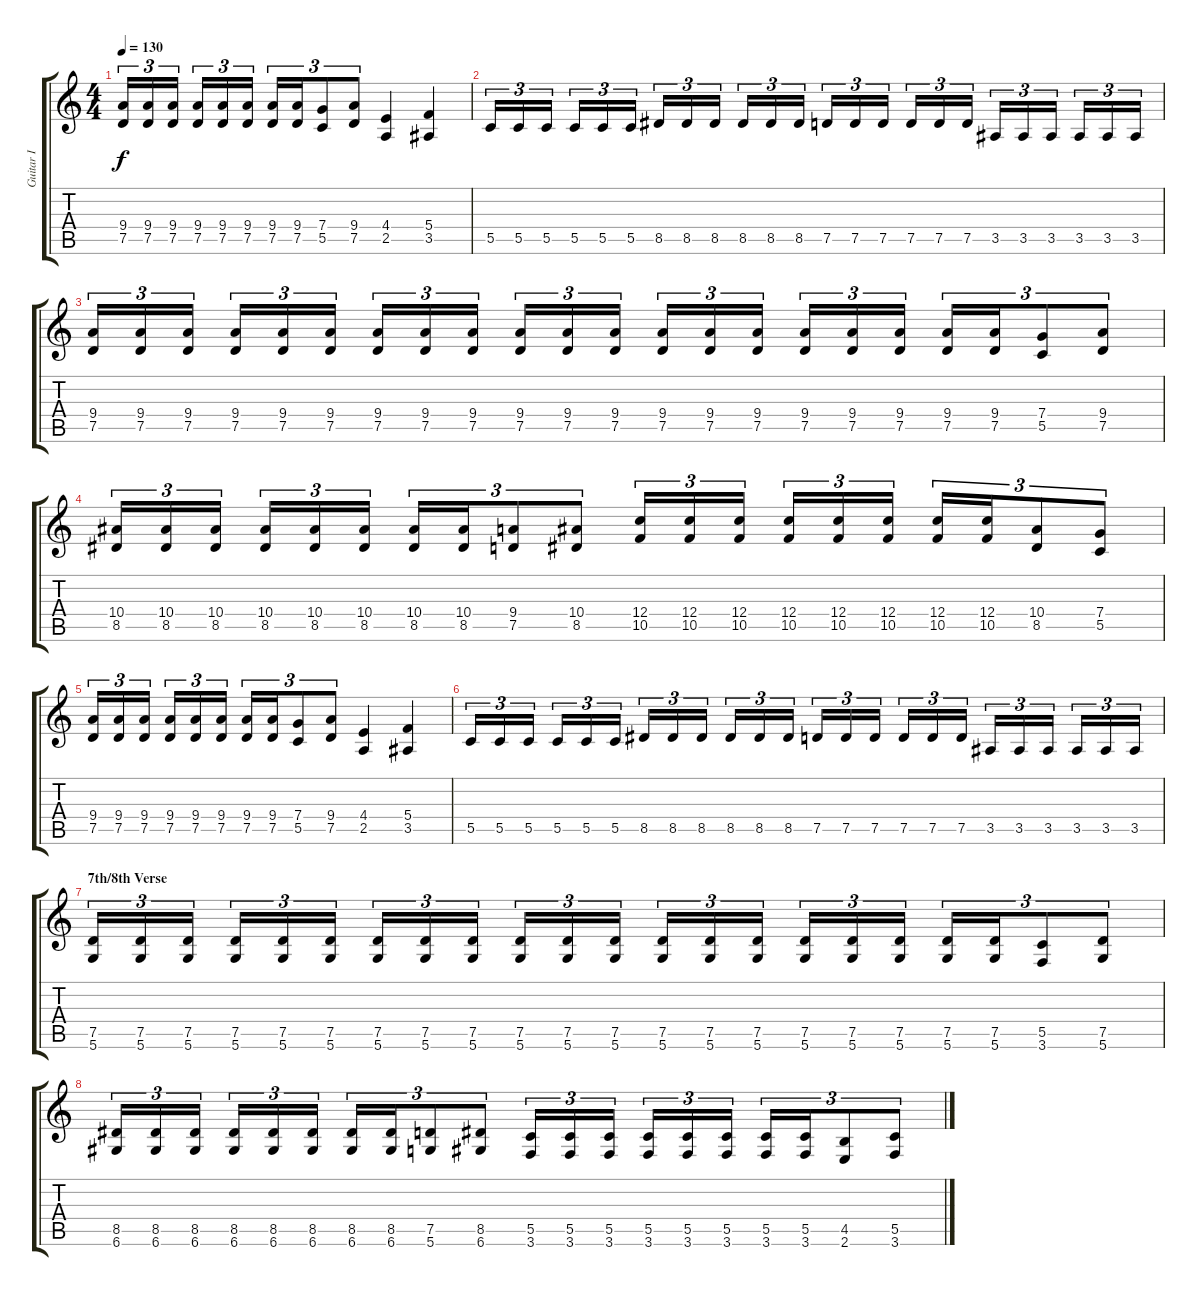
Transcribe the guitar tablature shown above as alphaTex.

\track ("Guitar I" "Guitar I") {instrument distortionguitar}
\staff {score tabs}
\tuning (D4 A3 F3 C3 G2 D2) {hide}
\ts (4 4)
\tempo 130
\clef g2
\ks c
(9.4 7.5).16{tu (3 2) dy f} (9.4 7.5).16{tu (3 2)} (9.4 7.5).16{tu (3 2)} (9.4 7.5).16{tu (3 2)} (9.4 7.5).16{tu (3 2)} (9.4 7.5).16{tu (3 2)} (9.4 7.5).16{tu (3 2)} (9.4 7.5).16{tu (3 2)} (7.4 5.5).8{tu (3 2)} (9.4 7.5).8{tu (3 2)} (4.4 2.5).4 (5.4 3.5).4 |
5.5.16{tu (3 2)} 5.5.16{tu (3 2)} 5.5.16{tu (3 2)} 5.5.16{tu (3 2)} 5.5.16{tu (3 2)} 5.5.16{tu (3 2)} 8.5.16{tu (3 2)} 8.5.16{tu (3 2)} 8.5.16{tu (3 2)} 8.5.16{tu (3 2)} 8.5.16{tu (3 2)} 8.5.16{tu (3 2)} 7.5.16{tu (3 2)} 7.5.16{tu (3 2)} 7.5.16{tu (3 2)} 7.5.16{tu (3 2)} 7.5.16{tu (3 2)} 7.5.16{tu (3 2)} 3.5.16{tu (3 2)} 3.5.16{tu (3 2)} 3.5.16{tu (3 2)} 3.5.16{tu (3 2)} 3.5.16{tu (3 2)} 3.5.16{tu (3 2)} |
(9.4 7.5).16{tu (3 2)} (9.4 7.5).16{tu (3 2)} (9.4 7.5).16{tu (3 2)} (9.4 7.5).16{tu (3 2)} (9.4 7.5).16{tu (3 2)} (9.4 7.5).16{tu (3 2)} (9.4 7.5).16{tu (3 2)} (9.4 7.5).16{tu (3 2)} (9.4 7.5).16{tu (3 2)} (9.4 7.5).16{tu (3 2)} (9.4 7.5).16{tu (3 2)} (9.4 7.5).16{tu (3 2)} (9.4 7.5).16{tu (3 2)} (9.4 7.5).16{tu (3 2)} (9.4 7.5).16{tu (3 2)} (9.4 7.5).16{tu (3 2)} (9.4 7.5).16{tu (3 2)} (9.4 7.5).16{tu (3 2)} (9.4 7.5).16{tu (3 2)} (9.4 7.5).16{tu (3 2)} (7.4 5.5).8{tu (3 2)} (9.4 7.5).8{tu (3 2)} |
(10.4 8.5).16{tu (3 2)} (10.4 8.5).16{tu (3 2)} (10.4 8.5).16{tu (3 2)} (10.4 8.5).16{tu (3 2)} (10.4 8.5).16{tu (3 2)} (10.4 8.5).16{tu (3 2)} (10.4 8.5).16{tu (3 2)} (10.4 8.5).16{tu (3 2)} (9.4 7.5).8{tu (3 2)} (10.4 8.5).8{tu (3 2)} (12.4 10.5).16{tu (3 2)} (12.4 10.5).16{tu (3 2)} (12.4 10.5).16{tu (3 2)} (12.4 10.5).16{tu (3 2)} (12.4 10.5).16{tu (3 2)} (12.4 10.5).16{tu (3 2)} (12.4 10.5).16{tu (3 2)} (12.4 10.5).16{tu (3 2)} (10.4 8.5).8{tu (3 2)} (7.4 5.5).8{tu (3 2)} |
(9.4 7.5).16{tu (3 2)} (9.4 7.5).16{tu (3 2)} (9.4 7.5).16{tu (3 2)} (9.4 7.5).16{tu (3 2)} (9.4 7.5).16{tu (3 2)} (9.4 7.5).16{tu (3 2)} (9.4 7.5).16{tu (3 2)} (9.4 7.5).16{tu (3 2)} (7.4 5.5).8{tu (3 2)} (9.4 7.5).8{tu (3 2)} (4.4 2.5).4 (5.4 3.5).4 |
5.5.16{tu (3 2)} 5.5.16{tu (3 2)} 5.5.16{tu (3 2)} 5.5.16{tu (3 2)} 5.5.16{tu (3 2)} 5.5.16{tu (3 2)} 8.5.16{tu (3 2)} 8.5.16{tu (3 2)} 8.5.16{tu (3 2)} 8.5.16{tu (3 2)} 8.5.16{tu (3 2)} 8.5.16{tu (3 2)} 7.5.16{tu (3 2)} 7.5.16{tu (3 2)} 7.5.16{tu (3 2)} 7.5.16{tu (3 2)} 7.5.16{tu (3 2)} 7.5.16{tu (3 2)} 3.5.16{tu (3 2)} 3.5.16{tu (3 2)} 3.5.16{tu (3 2)} 3.5.16{tu (3 2)} 3.5.16{tu (3 2)} 3.5.16{tu (3 2)} |
\section ("" "7th/8th Verse")
(7.5 5.6).16{tu (3 2)} (7.5 5.6).16{tu (3 2)} (7.5 5.6).16{tu (3 2)} (7.5 5.6).16{tu (3 2)} (7.5 5.6).16{tu (3 2)} (7.5 5.6).16{tu (3 2)} (7.5 5.6).16{tu (3 2)} (7.5 5.6).16{tu (3 2)} (7.5 5.6).16{tu (3 2)} (7.5 5.6).16{tu (3 2)} (7.5 5.6).16{tu (3 2)} (7.5 5.6).16{tu (3 2)} (7.5 5.6).16{tu (3 2)} (7.5 5.6).16{tu (3 2)} (7.5 5.6).16{tu (3 2)} (7.5 5.6).16{tu (3 2)} (7.5 5.6).16{tu (3 2)} (7.5 5.6).16{tu (3 2)} (7.5 5.6).16{tu (3 2)} (7.5 5.6).16{tu (3 2)} (5.5 3.6).8{tu (3 2)} (7.5 5.6).8{tu (3 2)} |
(8.5 6.6).16{tu (3 2)} (8.5 6.6).16{tu (3 2)} (8.5 6.6).16{tu (3 2)} (8.5 6.6).16{tu (3 2)} (8.5 6.6).16{tu (3 2)} (8.5 6.6).16{tu (3 2)} (8.5 6.6).16{tu (3 2)} (8.5 6.6).16{tu (3 2)} (7.5 5.6).8{tu (3 2)} (8.5 6.6).8{tu (3 2)} (5.5 3.6).16{tu (3 2)} (5.5 3.6).16{tu (3 2)} (5.5 3.6).16{tu (3 2)} (5.5 3.6).16{tu (3 2)} (5.5 3.6).16{tu (3 2)} (5.5 3.6).16{tu (3 2)} (5.5 3.6).16{tu (3 2)} (5.5 3.6).16{tu (3 2)} (4.5 2.6).8{tu (3 2)} (5.5 3.6).8{tu (3 2)}
